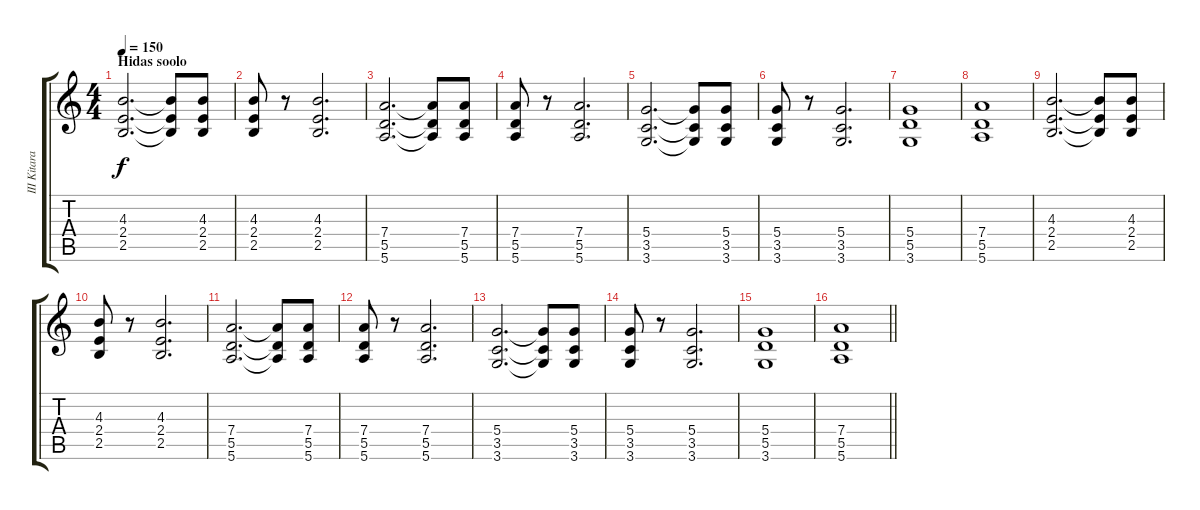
\track ("III Kitara" "III Kitara") {instrument distortionguitar}
\staff {score tabs}
\tuning (E4 B3 G3 D3 A2 E2) {hide}
\ts (4 4)
\section ("" "Hidas soolo")
\tempo 150
\clef g2
\ks c
(4.3 2.4 2.5).2{d dy f} (4.3{t} 2.4{t} 2.5{t}).8 (4.3 2.4 2.5).8 |
(4.3 2.4 2.5).8 r.8 (4.3 2.4 2.5).2{d} |
(7.4 5.5 5.6).2{d} (7.4{t} 5.5{t} 5.6{t}).8 (7.4 5.5 5.6).8 |
(7.4 5.5 5.6).8 r.8 (7.4 5.5 5.6).2{d} |
(5.4 3.5 3.6).2{d} (5.4{t} 3.5{t} 3.6{t}).8 (5.4 3.5 3.6).8 |
(5.4 3.5 3.6).8 r.8 (5.4 3.5 3.6).2{d} |
(5.4 5.5 3.6).1 |
(7.4 5.5 5.6).1 |
(4.3 2.4 2.5).2{d} (4.3{t} 2.4{t} 2.5{t}).8 (4.3 2.4 2.5).8 |
(4.3 2.4 2.5).8 r.8 (4.3 2.4 2.5).2{d} |
(7.4 5.5 5.6).2{d} (7.4{t} 5.5{t} 5.6{t}).8 (7.4 5.5 5.6).8 |
(7.4 5.5 5.6).8 r.8 (7.4 5.5 5.6).2{d} |
(5.4 3.5 3.6).2{d} (5.4{t} 3.5{t} 3.6{t}).8 (5.4 3.5 3.6).8 |
(5.4 3.5 3.6).8 r.8 (5.4 3.5 3.6).2{d} |
(5.4 5.5 3.6).1 |
\barLineRight lightlight
(7.4 5.5 5.6).1
